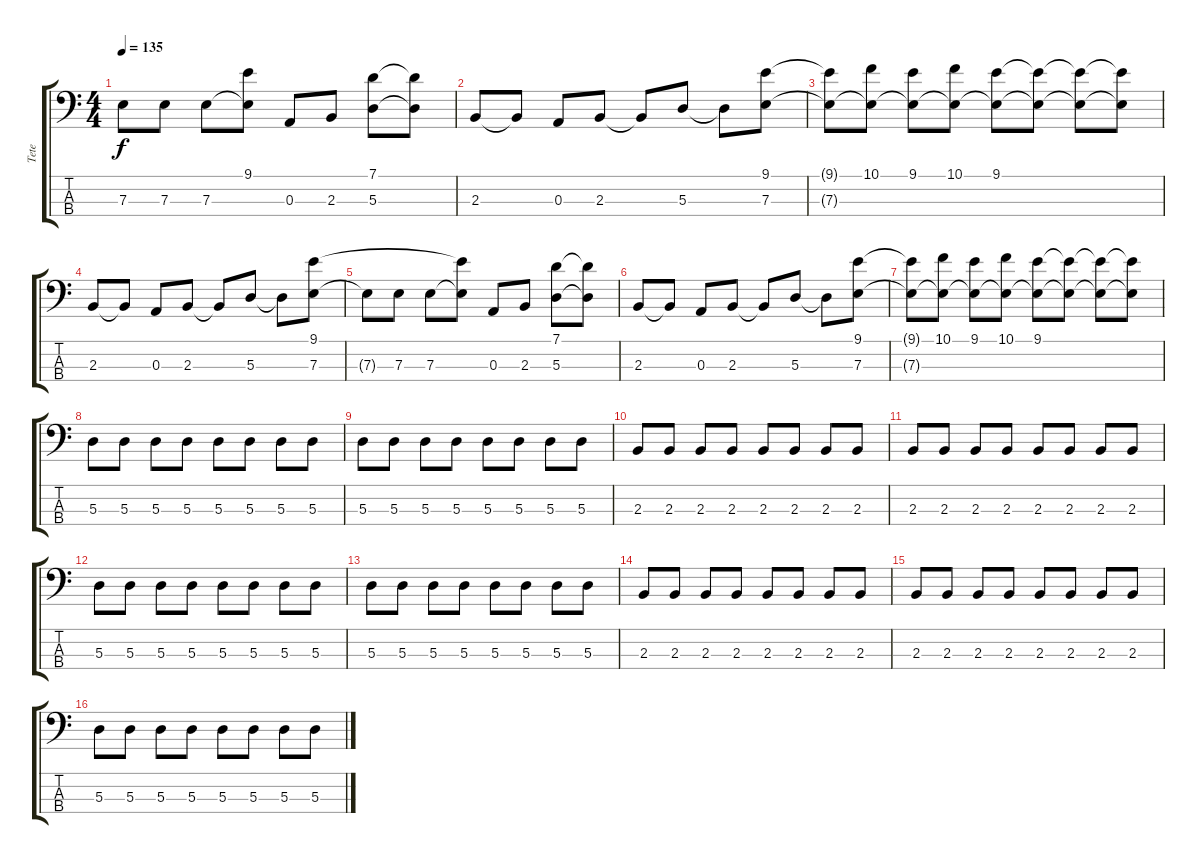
\track ("Tete" "Tete") {instrument electricbassfinger}
\staff {score tabs}
\tuning (G2 D2 A1 E1) {hide}
\ts (4 4)
\tempo 135
\clef f4
\ks c
7.3{t}.8{dy f} 7.3.8 7.3.8 (9.1{t} 7.3{t}).8 0.3.8 2.3.8 (7.1 5.3).8 (7.1{t} 5.3{t}).8 |
2.3.8 2.3{t}.8 0.3.8 2.3.8 2.3{t}.8 5.3.8 5.3{t}.8 (9.1 7.3).8 |
(9.1{t} 7.3{t}).8 (10.1 7.3{t}).8 (9.1 7.3{t}).8 (10.1 7.3{t}).8 (9.1 7.3{t}).8 (9.1{t} 7.3{t}).8 (9.1{t} 7.3{t}).8 (9.1{t} 7.3{t}).8 |
2.3.8 2.3{t}.8 0.3.8 2.3.8 2.3{t}.8 5.3.8 5.3{t}.8 (9.1 7.3).8 |
7.3{t}.8 7.3.8 7.3.8 (9.1{t} 7.3{t}).8 0.3.8 2.3.8 (7.1 5.3).8 (7.1{t} 5.3{t}).8 |
2.3.8 2.3{t}.8 0.3.8 2.3.8 2.3{t}.8 5.3.8 5.3{t}.8 (9.1 7.3).8 |
(9.1{t} 7.3{t}).8 (10.1 7.3{t}).8 (9.1 7.3{t}).8 (10.1 7.3{t}).8 (9.1 7.3{t}).8 (9.1{t} 7.3{t}).8 (9.1{t} 7.3{t}).8 (9.1{t} 7.3{t}).8 |
5.3.8 5.3.8 5.3.8 5.3.8 5.3.8 5.3.8 5.3.8 5.3.8 |
5.3.8 5.3.8 5.3.8 5.3.8 5.3.8 5.3.8 5.3.8 5.3.8 |
2.3.8 2.3.8 2.3.8 2.3.8 2.3.8 2.3.8 2.3.8 2.3.8 |
2.3.8 2.3.8 2.3.8 2.3.8 2.3.8 2.3.8 2.3.8 2.3.8 |
5.3.8 5.3.8 5.3.8 5.3.8 5.3.8 5.3.8 5.3.8 5.3.8 |
5.3.8 5.3.8 5.3.8 5.3.8 5.3.8 5.3.8 5.3.8 5.3.8 |
2.3.8 2.3.8 2.3.8 2.3.8 2.3.8 2.3.8 2.3.8 2.3.8 |
2.3.8 2.3.8 2.3.8 2.3.8 2.3.8 2.3.8 2.3.8 2.3.8 |
5.3.8 5.3.8 5.3.8 5.3.8 5.3.8 5.3.8 5.3.8 5.3.8
